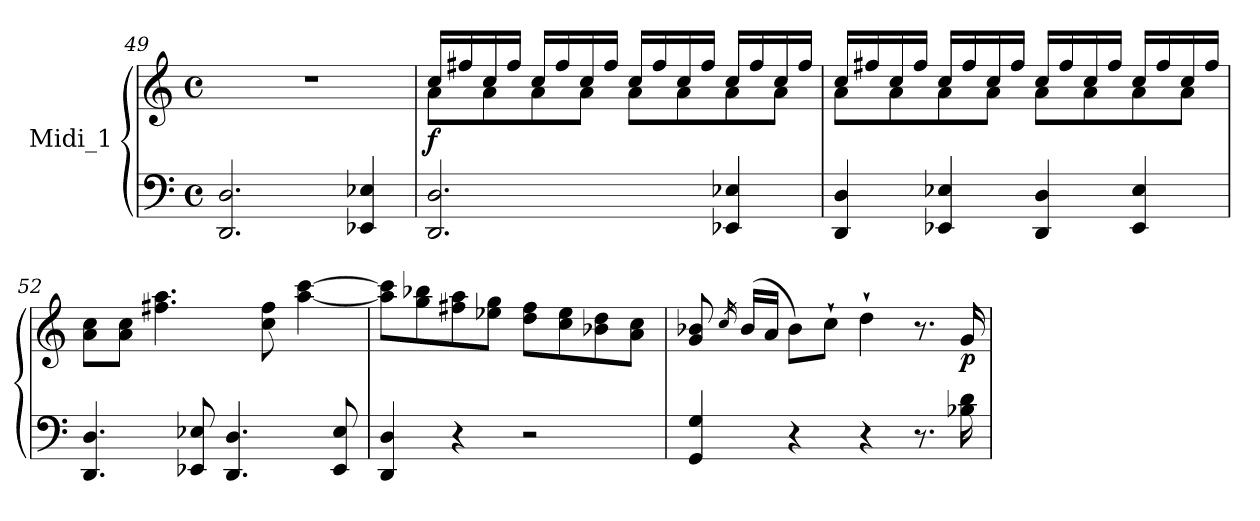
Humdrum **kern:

**kern	**kern	**dynam
*part1	*part1	*part1
*staff2	*staff1	*staff1/2
*I"Midi_1	*	*
*clefF4	*clefG2	*
*k[]	*k[]	*
*M4/4	*M4/4	*
*met(c)	*met(c)	*
=49	=49	=49
*	*^	*
2.DD/ 2.D/	1r	2ryy	.
.	.	2ryy	.
4EE-X/ 4E-X/	.	.	.
=50	=50	=50	=50
!	!	!	!LO:DY:b
2.DD/ 2.D/	16cc/LL	8a\L	f
.	16ff#X/	.	.
.	16cc/	8a\	.
.	16ff#/JJ	.	.
.	16cc/LL	8a\	.
.	16ff#/	.	.
.	16cc/	8a\J	.
.	16ff#/JJ	.	.
.	16cc/LL	8a\L	.
.	16ff#/	.	.
.	16cc/	8a\	.
.	16ff#/JJ	.	.
4EE-X/ 4E-X/	16cc/LL	8a\	.
.	16ff#/	.	.
.	16cc/	8a\J	.
.	16ff#/JJ	.	.
!!LO:LB:g=z	!!
=51	=51	=51	=51
4DD/ 4D/	16cc/LL	8a\L	.
.	16ff#X/	.	.
.	16cc/	8a\	.
.	16ff#/JJ	.	.
4EE-X/ 4E-X/	16cc/LL	8a\	.
.	16ff#/	.	.
.	16cc/	8a\J	.
.	16ff#/JJ	.	.
4DD/ 4D/	16cc/LL	8a\L	.
.	16ff#/	.	.
.	16cc/	8a\	.
.	16ff#/JJ	.	.
4EE-/ 4E-/	16cc/LL	8a\	.
.	16ff#/	.	.
.	16cc/	8a\J	.
.	16ff#/JJ	.	.
=52	=52	=52	=52
4.DD/ 4.D/	8a\ 8cc\L	2ryy	.
.	8a\ 8cc\J	.	.
.	4.ff#X\ 4.aa\	.	.
8EE-X/ 8E-X/	.	.	.
4.DD/ 4.D/	.	2ryy	.
.	8cc\ 8ff#\	.	.
.	[4aa\ [4ccc\	.	.
8EE-/ 8E-/	.	.	.
=53	=53	=53	=53
4DD/ 4D/	8aa\] 8ccc\]L	2ryy	.
.	8gg\ 8bb-X\	.	.
4r	8ff#X\ 8aa\	.	.
.	8ee-X\ 8gg\J	.	.
2r	8dd\ 8ff#\L	2ryy	.
.	8cc\ 8ee-\	.	.
.	8b-X\ 8dd\	.	.
.	8a\ 8cc\J	.	.
*	*v	*v	*
!!LO:LB:g=z
=54	=54	=54
4GG/ 4G/	8g/ 8b-X/	.
.	16qcc/	.
.	(16b-/LL	.
.	16a/JJ	.
4r	8b-\L)	.
.	8cc`\J	.
4r	4dd`\	.
8.r	8.r	.
!	!	!LO:DY:b
16B-X\ 16d\	16g/	p
=	=	=
*-	*-	*-
